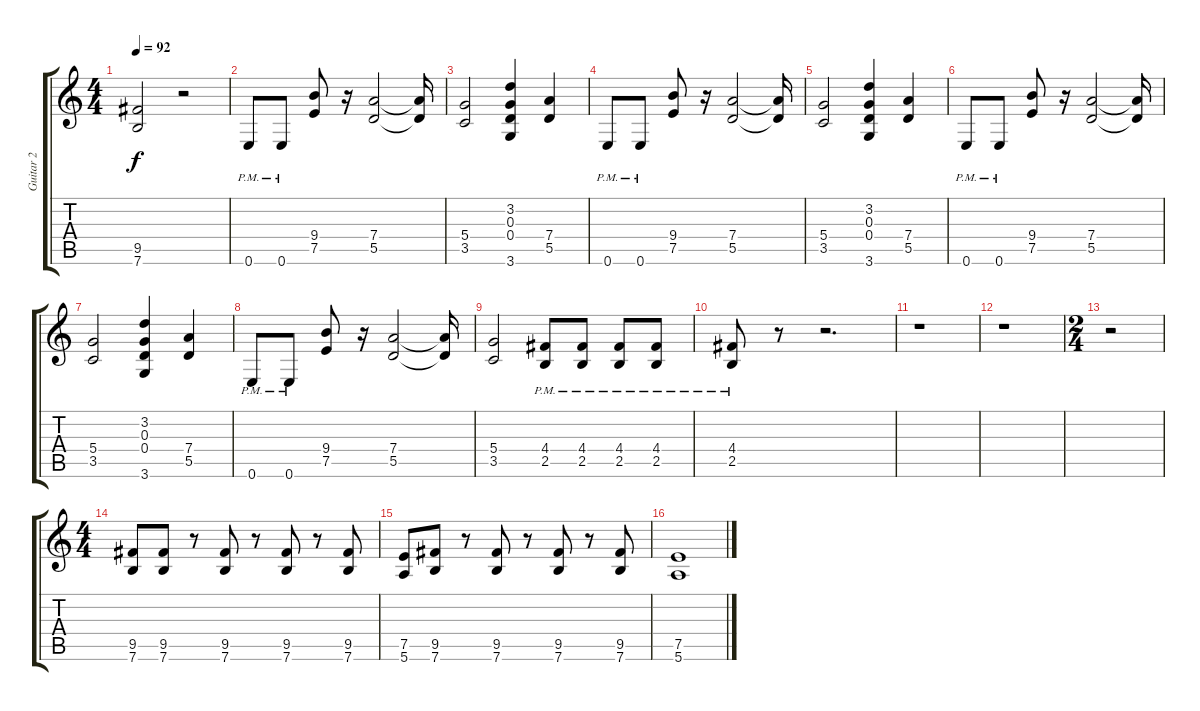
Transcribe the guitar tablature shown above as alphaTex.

\track ("Guitar 2" "Guitar 2") {instrument overdrivenguitar}
\staff {score tabs}
\tuning (E4 B3 G3 D3 A2 E2) {hide}
\ts (4 4)
\tempo 92
\clef g2
\ks c
(9.5 7.6).2{dy f} r.2 |
0.6{pm}.8 0.6{pm}.8 (9.4 7.5).8 r.16 (7.4 5.5).2 (7.4{t} 5.5{t}).16 |
(5.4 3.5).2 (3.2 0.3 0.4 3.6).4 (7.4 5.5).4 |
0.6{pm}.8 0.6{pm}.8 (9.4 7.5).8 r.16 (7.4 5.5).2 (7.4{t} 5.5{t}).16 |
(5.4 3.5).2 (3.2 0.3 0.4 3.6).4 (7.4 5.5).4 |
0.6{pm}.8 0.6{pm}.8 (9.4 7.5).8 r.16 (7.4 5.5).2 (7.4{t} 5.5{t}).16 |
(5.4 3.5).2 (3.2 0.3 0.4 3.6).4 (7.4 5.5).4 |
0.6{pm}.8 0.6{pm}.8 (9.4 7.5).8 r.16 (7.4 5.5).2 (7.4{t} 5.5{t}).16 |
(5.4 3.5).2 (4.4 2.5{pm}).8 (4.4 2.5{pm}).8 (4.4 2.5{pm}).8 (4.4 2.5{pm}).8 |
(4.4 2.5{pm}).8 r.8 r.2{d} |
r.1 |
r.1 |
\ts (2 4)
r.2 |
\ts (4 4)
(9.5 7.6).8 (9.5 7.6).8 r.8 (9.5 7.6).8 r.8 (9.5 7.6).8 r.8 (9.5 7.6).8 |
(7.5 5.6).8 (9.5 7.6).8 r.8 (9.5 7.6).8 r.8 (9.5 7.6).8 r.8 (9.5 7.6).8 |
(7.5 5.6).1
